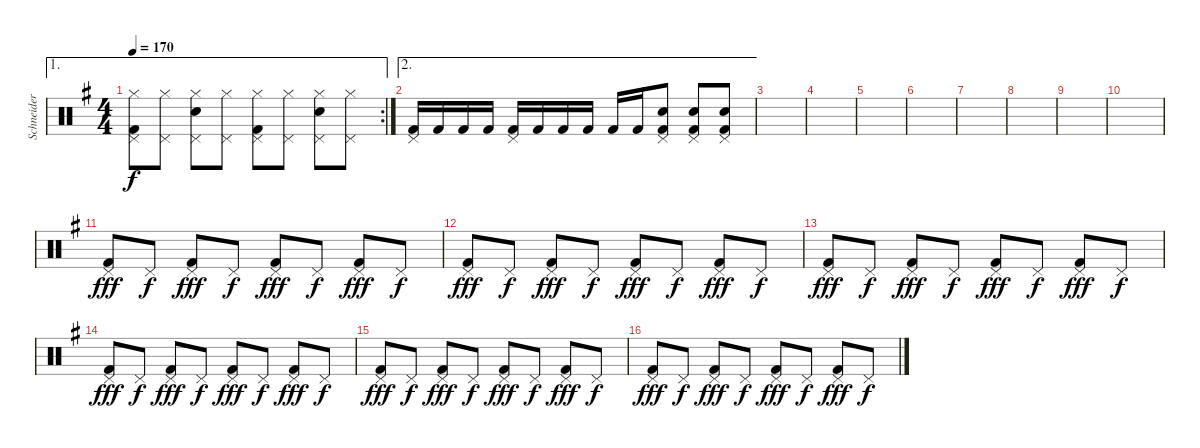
\track ("Schneider" "Schneider") {instrument percussion}
\staff {score}
\articulation defaults
\ae 1
\rc 2
\ts (4 4)
\tempo 170
\clef neutral
\ks g
("Hi-Hat (closed)" "Pedal Hi-Hat (hit)" "Kick (hit) 2").8{dy f} ("Hi-Hat (closed)" "Pedal Hi-Hat (hit)").8 ("Hi-Hat (closed)" "Pedal Hi-Hat (hit)" "Snare (hit) 2").8 ("Hi-Hat (closed)" "Pedal Hi-Hat (hit)").8 ("Hi-Hat (closed)" "Pedal Hi-Hat (hit)" "Kick (hit) 2").8 ("Hi-Hat (closed)" "Pedal Hi-Hat (hit)").8 ("Hi-Hat (closed)" "Pedal Hi-Hat (hit)" "Snare (hit) 2").8 ("Hi-Hat (closed)" "Pedal Hi-Hat (hit)").8 |
\ae 2
("Pedal Hi-Hat (hit)" "Kick (hit) 2").16 "Kick (hit) 2".16 "Kick (hit) 2".16 "Kick (hit) 2".16 ("Pedal Hi-Hat (hit)" "Kick (hit) 2").16 "Kick (hit) 2".16 "Kick (hit) 2".16 "Kick (hit) 2".16 "Kick (hit) 2".16 "Kick (hit) 2".16 ("Pedal Hi-Hat (hit)" "Electric Snare (hit)" "Kick (hit) 2").8 ("Pedal Hi-Hat (hit)" "Electric Snare (hit)" "Kick (hit) 2").8 ("Pedal Hi-Hat (hit)" "Electric Snare (hit)" "Kick (hit) 2").8 |
|
|
|
|
|
|
|
|
("Pedal Hi-Hat (hit)" "Kick (hit) 2").8{dy fff} "Pedal Hi-Hat (hit)".8{dy f} ("Pedal Hi-Hat (hit)" "Kick (hit) 2").8{dy fff} "Pedal Hi-Hat (hit)".8{dy f} ("Pedal Hi-Hat (hit)" "Kick (hit) 2").8{dy fff} "Pedal Hi-Hat (hit)".8{dy f} ("Pedal Hi-Hat (hit)" "Kick (hit) 2").8{dy fff} "Pedal Hi-Hat (hit)".8{dy f} |
("Pedal Hi-Hat (hit)" "Kick (hit) 2").8{dy fff} "Pedal Hi-Hat (hit)".8{dy f} ("Pedal Hi-Hat (hit)" "Kick (hit) 2").8{dy fff} "Pedal Hi-Hat (hit)".8{dy f} ("Pedal Hi-Hat (hit)" "Kick (hit) 2").8{dy fff} "Pedal Hi-Hat (hit)".8{dy f} ("Pedal Hi-Hat (hit)" "Kick (hit) 2").8{dy fff} "Pedal Hi-Hat (hit)".8{dy f} |
("Pedal Hi-Hat (hit)" "Kick (hit) 2").8{dy fff} "Pedal Hi-Hat (hit)".8{dy f} ("Pedal Hi-Hat (hit)" "Kick (hit) 2").8{dy fff} "Pedal Hi-Hat (hit)".8{dy f} ("Pedal Hi-Hat (hit)" "Kick (hit) 2").8{dy fff} "Pedal Hi-Hat (hit)".8{dy f} ("Pedal Hi-Hat (hit)" "Kick (hit) 2").8{dy fff} "Pedal Hi-Hat (hit)".8{dy f} |
("Pedal Hi-Hat (hit)" "Kick (hit) 2").8{dy fff} "Pedal Hi-Hat (hit)".8{dy f} ("Pedal Hi-Hat (hit)" "Kick (hit) 2").8{dy fff} "Pedal Hi-Hat (hit)".8{dy f} ("Pedal Hi-Hat (hit)" "Kick (hit) 2").8{dy fff} "Pedal Hi-Hat (hit)".8{dy f} ("Pedal Hi-Hat (hit)" "Kick (hit) 2").8{dy fff} "Pedal Hi-Hat (hit)".8{dy f} |
("Pedal Hi-Hat (hit)" "Kick (hit) 2").8{dy fff} "Pedal Hi-Hat (hit)".8{dy f} ("Pedal Hi-Hat (hit)" "Kick (hit) 2").8{dy fff} "Pedal Hi-Hat (hit)".8{dy f} ("Pedal Hi-Hat (hit)" "Kick (hit) 2").8{dy fff} "Pedal Hi-Hat (hit)".8{dy f} ("Pedal Hi-Hat (hit)" "Kick (hit) 2").8{dy fff} "Pedal Hi-Hat (hit)".8{dy f} |
("Pedal Hi-Hat (hit)" "Kick (hit) 2").8{dy fff} "Pedal Hi-Hat (hit)".8{dy f} ("Pedal Hi-Hat (hit)" "Kick (hit) 2").8{dy fff} "Pedal Hi-Hat (hit)".8{dy f} ("Pedal Hi-Hat (hit)" "Kick (hit) 2").8{dy fff} "Pedal Hi-Hat (hit)".8{dy f} ("Pedal Hi-Hat (hit)" "Kick (hit) 2").8{dy fff} "Pedal Hi-Hat (hit)".8{dy f}
